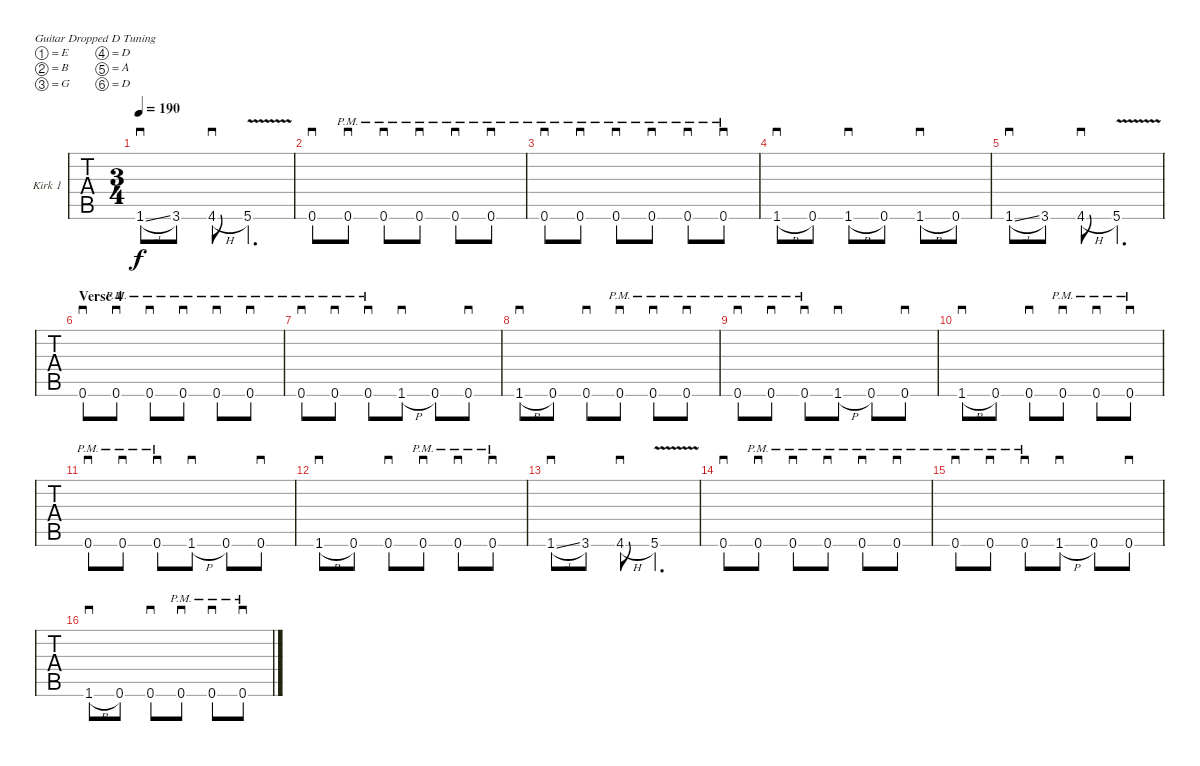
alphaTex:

\bracketExtendMode groupsimilarinstruments
\firstSystemTrackNameOrientation horizontal
\otherSystemsTrackNameOrientation horizontal
\track ("Guitar 2" "Kirk 1") {instrument overdrivenguitar}
\staff {tabs}
\tuning (E4 B3 G3 D3 A2 D2)
\ts (3 4)
\tempo 190
\clef g2
\ks c
1.6{sl}.8{sd dy f} 3.6.8 4.6{h}.8{sd} 5.6{v}.4{d} |
0.6.8{sd} 0.6{pm}.8{sd} 0.6{pm}.8{sd} 0.6{pm}.8{sd} 0.6{pm}.8{sd} 0.6{pm}.8{sd} |
0.6{pm}.8{sd} 0.6{pm}.8{sd} 0.6{pm}.8{sd} 0.6{pm}.8{sd} 0.6{pm}.8{sd} 0.6{pm}.8{sd} |
1.6{h}.8{sd} 0.6.8 1.6{h}.8{sd} 0.6.8 1.6{h}.8{sd} 0.6.8 |
1.6{sl}.8{sd} 3.6.8 4.6{h}.8{sd} 5.6{v}.4{d} |
\section ("" "Verse 4")
0.6.8{sd} 0.6{pm}.8{sd} 0.6{pm}.8{sd} 0.6{pm}.8{sd} 0.6{pm}.8{sd} 0.6{pm}.8{sd} |
0.6{pm}.8{sd} 0.6{pm}.8{sd} 0.6{pm}.8{sd} 1.6{h}.8{sd} 0.6.8 0.6.8{sd} |
1.6{h}.8{sd} 0.6.8 0.6.8{sd} 0.6{pm}.8{sd} 0.6{pm}.8{sd} 0.6{pm}.8{sd} |
0.6{pm}.8{sd} 0.6{pm}.8{sd} 0.6{pm}.8{sd} 1.6{h}.8{sd} 0.6.8 0.6.8{sd} |
1.6{h}.8{sd} 0.6.8 0.6.8{sd} 0.6{pm}.8{sd} 0.6{pm}.8{sd} 0.6{pm}.8{sd} |
0.6{pm}.8{sd} 0.6{pm}.8{sd} 0.6{pm}.8{sd} 1.6{h}.8{sd} 0.6.8 0.6.8{sd} |
1.6{h}.8{sd} 0.6.8 0.6.8{sd} 0.6{pm}.8{sd} 0.6{pm}.8{sd} 0.6{pm}.8{sd} |
1.6{sl}.8{sd} 3.6.8 4.6{h}.8{sd} 5.6{v}.4{d} |
0.6.8{sd} 0.6{pm}.8{sd} 0.6{pm}.8{sd} 0.6{pm}.8{sd} 0.6{pm}.8{sd} 0.6{pm}.8{sd} |
0.6{pm}.8{sd} 0.6{pm}.8{sd} 0.6{pm}.8{sd} 1.6{h}.8{sd} 0.6.8 0.6.8{sd} |
1.6{h}.8{sd} 0.6.8 0.6.8{sd} 0.6{pm}.8{sd} 0.6{pm}.8{sd} 0.6{pm}.8{sd}
